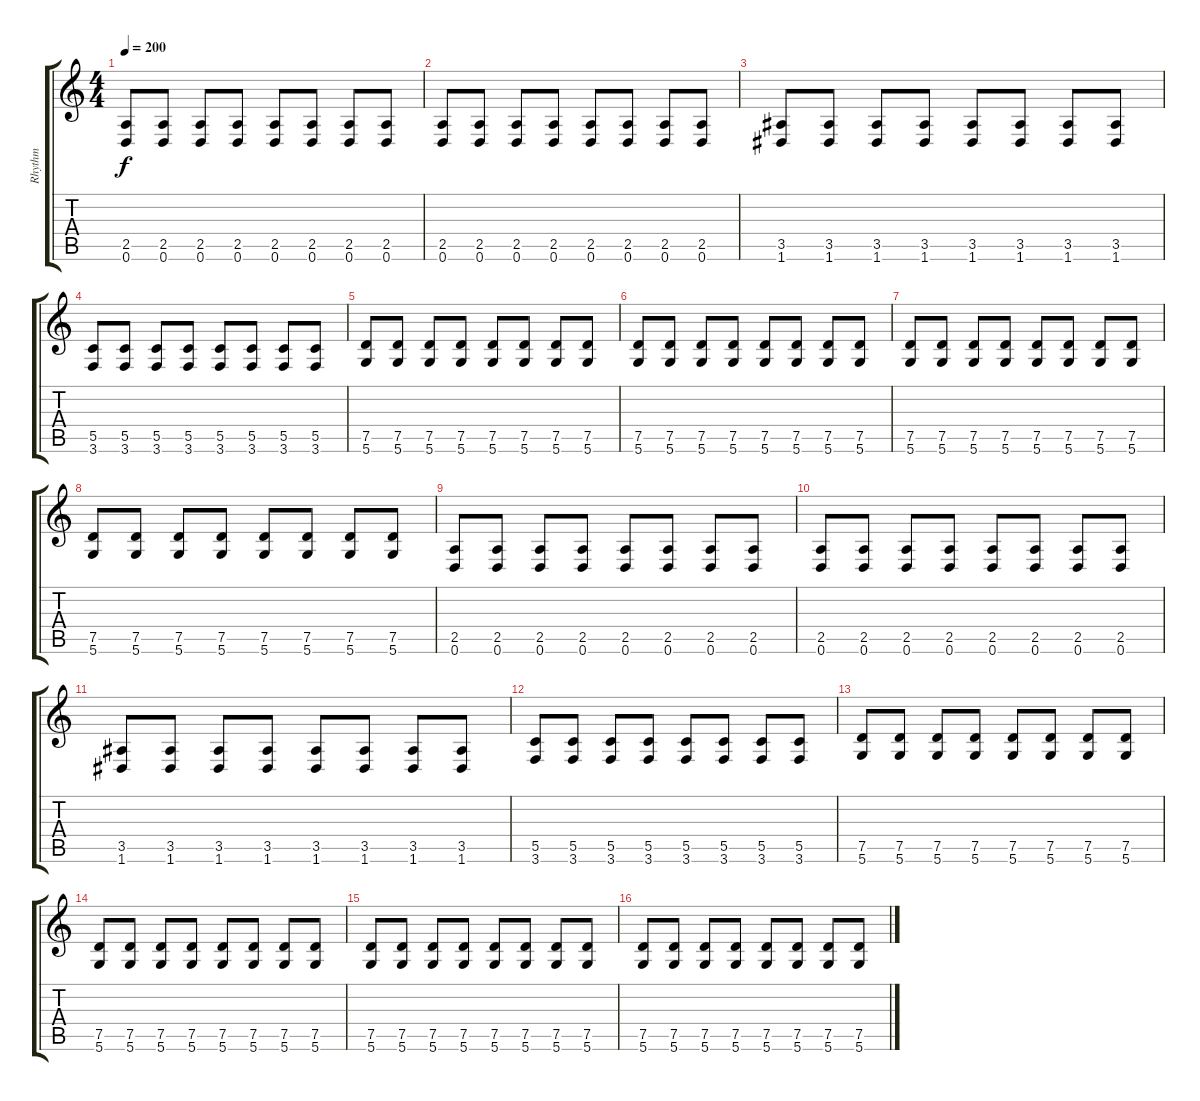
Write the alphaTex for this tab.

\track ("Rhythm" "Rhythm") {instrument distortionguitar}
\staff {score tabs}
\tuning (D4 A3 F3 C3 G2 D2) {hide}
\ts (4 4)
\tempo 200
\clef g2
\ks c
(2.5 0.6).8{dy f} (2.5 0.6).8 (2.5 0.6).8 (2.5 0.6).8 (2.5 0.6).8 (2.5 0.6).8 (2.5 0.6).8 (2.5 0.6).8 |
(2.5 0.6).8 (2.5 0.6).8 (2.5 0.6).8 (2.5 0.6).8 (2.5 0.6).8 (2.5 0.6).8 (2.5 0.6).8 (2.5 0.6).8 |
(3.5 1.6).8 (3.5 1.6).8 (3.5 1.6).8 (3.5 1.6).8 (3.5 1.6).8 (3.5 1.6).8 (3.5 1.6).8 (3.5 1.6).8 |
(5.5 3.6).8 (5.5 3.6).8 (5.5 3.6).8 (5.5 3.6).8 (5.5 3.6).8 (5.5 3.6).8 (5.5 3.6).8 (5.5 3.6).8 |
(7.5 5.6).8 (7.5 5.6).8 (7.5 5.6).8 (7.5 5.6).8 (7.5 5.6).8 (7.5 5.6).8 (7.5 5.6).8 (7.5 5.6).8 |
(7.5 5.6).8 (7.5 5.6).8 (7.5 5.6).8 (7.5 5.6).8 (7.5 5.6).8 (7.5 5.6).8 (7.5 5.6).8 (7.5 5.6).8 |
(7.5 5.6).8 (7.5 5.6).8 (7.5 5.6).8 (7.5 5.6).8 (7.5 5.6).8 (7.5 5.6).8 (7.5 5.6).8 (7.5 5.6).8 |
(7.5 5.6).8 (7.5 5.6).8 (7.5 5.6).8 (7.5 5.6).8 (7.5 5.6).8 (7.5 5.6).8 (7.5 5.6).8 (7.5 5.6).8 |
(2.5 0.6).8 (2.5 0.6).8 (2.5 0.6).8 (2.5 0.6).8 (2.5 0.6).8 (2.5 0.6).8 (2.5 0.6).8 (2.5 0.6).8 |
(2.5 0.6).8 (2.5 0.6).8 (2.5 0.6).8 (2.5 0.6).8 (2.5 0.6).8 (2.5 0.6).8 (2.5 0.6).8 (2.5 0.6).8 |
(3.5 1.6).8 (3.5 1.6).8 (3.5 1.6).8 (3.5 1.6).8 (3.5 1.6).8 (3.5 1.6).8 (3.5 1.6).8 (3.5 1.6).8 |
(5.5 3.6).8 (5.5 3.6).8 (5.5 3.6).8 (5.5 3.6).8 (5.5 3.6).8 (5.5 3.6).8 (5.5 3.6).8 (5.5 3.6).8 |
(7.5 5.6).8 (7.5 5.6).8 (7.5 5.6).8 (7.5 5.6).8 (7.5 5.6).8 (7.5 5.6).8 (7.5 5.6).8 (7.5 5.6).8 |
(7.5 5.6).8 (7.5 5.6).8 (7.5 5.6).8 (7.5 5.6).8 (7.5 5.6).8 (7.5 5.6).8 (7.5 5.6).8 (7.5 5.6).8 |
(7.5 5.6).8 (7.5 5.6).8 (7.5 5.6).8 (7.5 5.6).8 (7.5 5.6).8 (7.5 5.6).8 (7.5 5.6).8 (7.5 5.6).8 |
(7.5 5.6).8 (7.5 5.6).8 (7.5 5.6).8 (7.5 5.6).8 (7.5 5.6).8 (7.5 5.6).8 (7.5 5.6).8 (7.5 5.6).8
